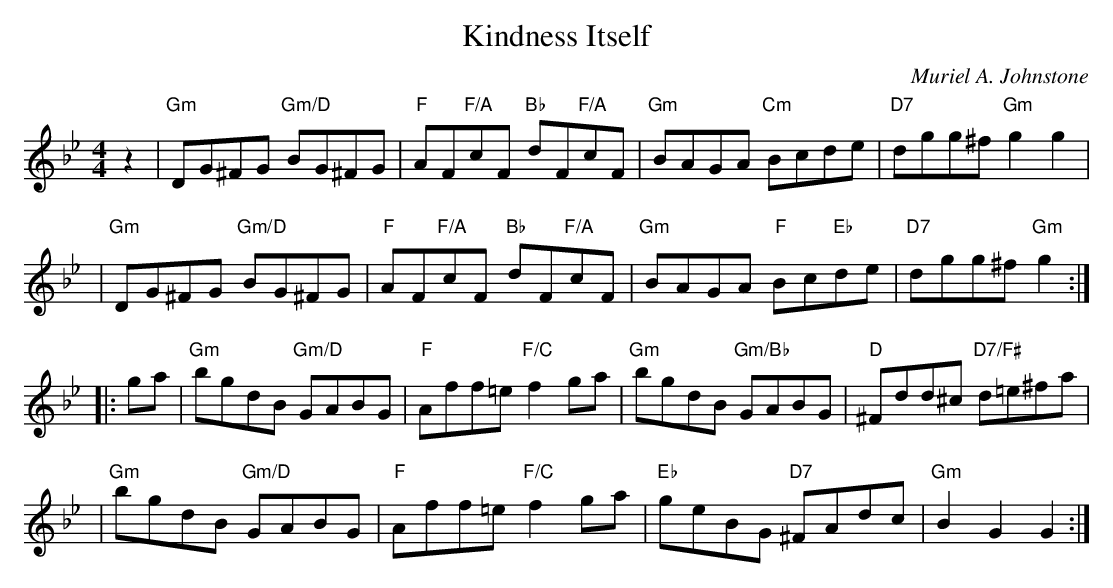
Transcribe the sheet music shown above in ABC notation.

X:1
T: Kindness Itself
C: Muriel A. Johnstone
M: 4/4
L: 1/8
K: Gm
z2 \
| "Gm"DG^FG "Gm/D"BG^FG | "F"AF"F/A"cF "Bb"dF"F/A"cF | "Gm"BAGA "Cm"Bcde | "D7"dgg^f "Gm"g2g2 |
| "Gm"DG^FG "Gm/D"BG^FG | "F"AF"F/A"cF "Bb"dF"F/A"cF | "Gm"BAGA "F"Bc"Eb"de | "D7"dgg^f "Gm"g2 :|
|: ga \
| "Gm"bgdB "Gm/D"GABG | "F"Aff=e "F/C"f2ga | "Gm"bgdB "Gm/Bb"GABG | "D"^Fdd^c "D7/F#"d=e^fa |
| "Gm"bgdB "Gm/D"GABG | "F"Aff=e "F/C"f2ga | "Eb"geBG "D7"^FAdc | "Gm"B2G2 G2 :|
